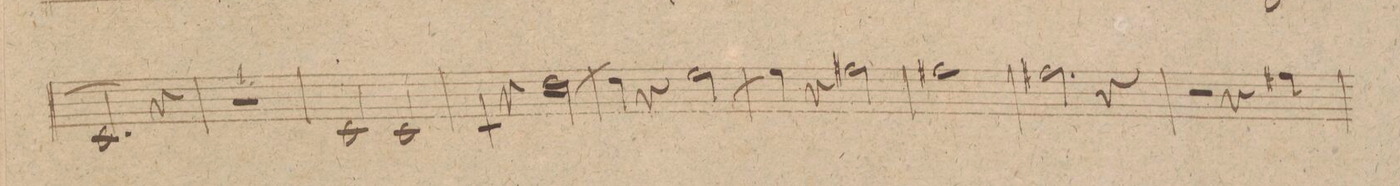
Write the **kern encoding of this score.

**kern	**dynam
*I"Corno. 2do in D.	*
*clefG2	*
*k[f#c#]	*
*met(c|)	*
*M2/2	*
2.D/]	.
4r	.
=235	=235
1r	.
=236	=236
2D/	.
2D/	.
=237	=237
4D/	.
4r	.
[>2e\	.
=238	=238
4e\]	.
4r	.
[>2f#\	.
=239	=239
4f#\]	.
4r	.
2g#X\	.
=240	=240
1g#X	.
=241	=241
2.g#X\	.
4r	.
=242	=242
2r	.
4r	.
4g#X\	.
=243	=243
*-	*-
